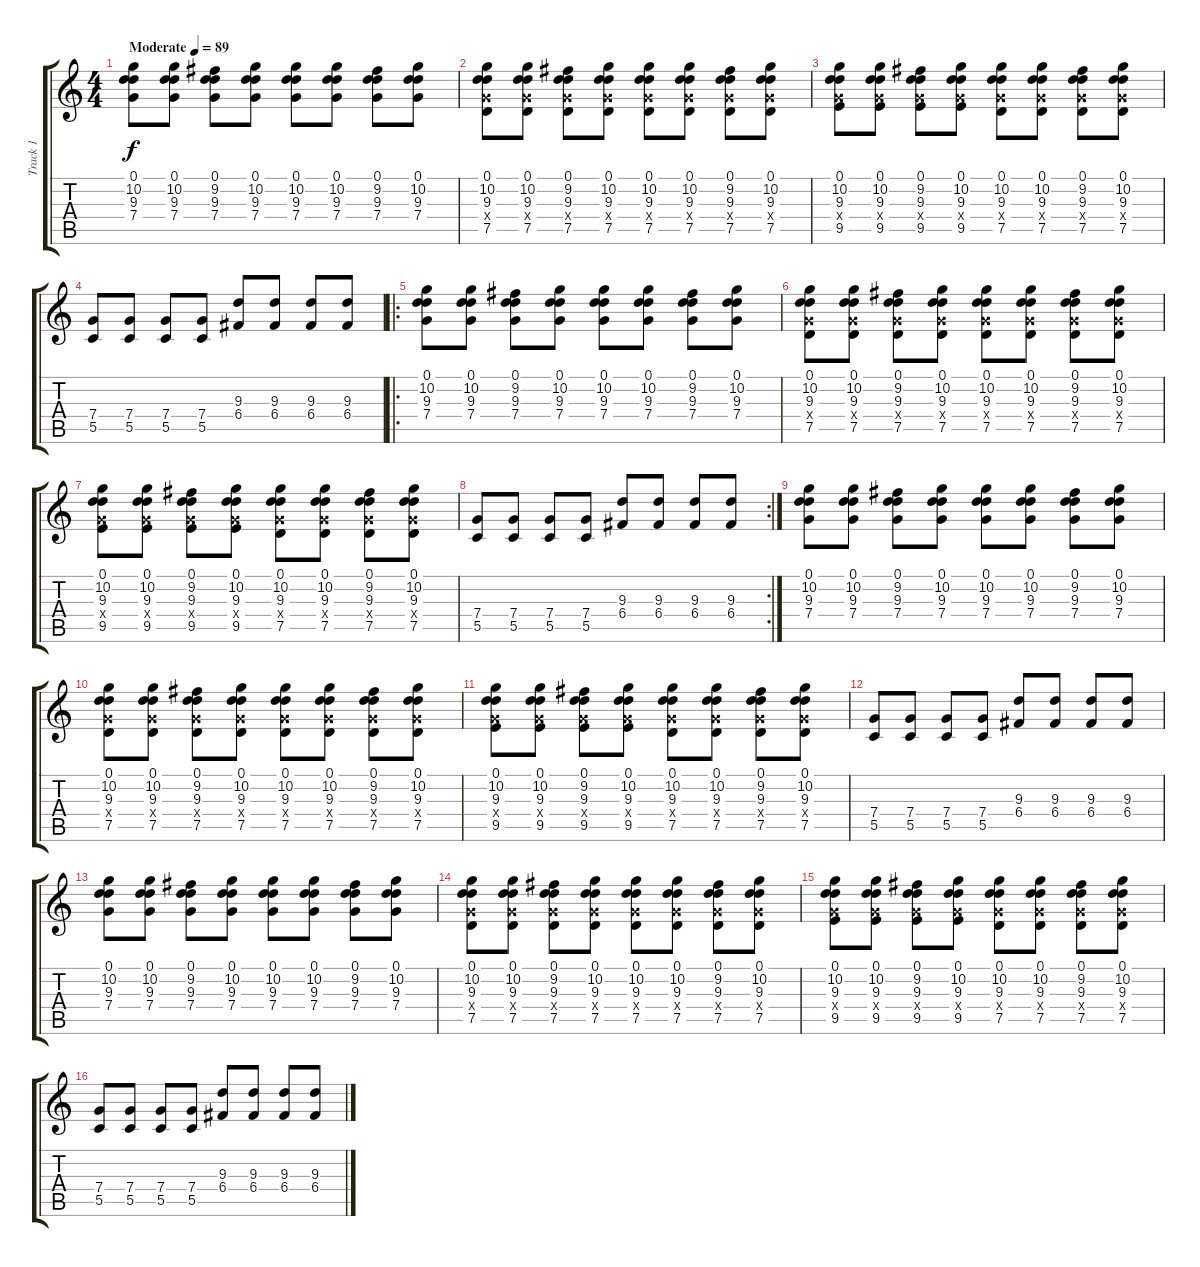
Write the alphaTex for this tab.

\track ("Track 1" "Track 1") {instrument acousticguitarsteel}
\staff {score tabs}
\tuning (D4 A3 F3 C3 G2 D2) {hide}
\ts (4 4)
\tempo (89 "Moderate")
\clef g2
\ks c
(0.1 10.2 9.3 7.4).8{dy f instrument acousticguitarsteel} (0.1 10.2 9.3 7.4).8 (0.1 9.2 9.3 7.4).8 (0.1 10.2 9.3 7.4).8 (0.1 10.2 9.3 7.4).8 (0.1 10.2 9.3 7.4).8 (0.1 9.2 9.3 7.4).8 (0.1 10.2 9.3 7.4).8 |
(0.1 10.2 9.3 7.4{x} 7.5).8 (0.1 10.2 9.3 7.4{x} 7.5).8 (0.1 9.2 9.3 7.4{x} 7.5).8 (0.1 10.2 9.3 7.4{x} 7.5).8 (0.1 10.2 9.3 7.4{x} 7.5).8 (0.1 10.2 9.3 7.4{x} 7.5).8 (0.1 9.2 9.3 7.4{x} 7.5).8 (0.1 10.2 9.3 7.4{x} 7.5).8 |
(0.1 10.2 9.3 7.4{x} 9.5).8 (0.1 10.2 9.3 7.4{x} 9.5).8 (0.1 9.2 9.3 7.4{x} 9.5).8 (0.1 10.2 9.3 7.4{x} 9.5).8 (0.1 10.2 9.3 7.4{x} 7.5).8 (0.1 10.2 9.3 7.4{x} 7.5).8 (0.1 9.2 9.3 7.4{x} 7.5).8 (0.1 10.2 9.3 7.4{x} 7.5).8 |
(7.4 5.5).8 (7.4 5.5).8 (7.4 5.5).8 (7.4 5.5).8 (9.3 6.4).8 (9.3 6.4).8 (9.3 6.4).8 (9.3 6.4).8 |
\ro
(0.1 10.2 9.3 7.4).8 (0.1 10.2 9.3 7.4).8 (0.1 9.2 9.3 7.4).8 (0.1 10.2 9.3 7.4).8 (0.1 10.2 9.3 7.4).8 (0.1 10.2 9.3 7.4).8 (0.1 9.2 9.3 7.4).8 (0.1 10.2 9.3 7.4).8 |
(0.1 10.2 9.3 7.4{x} 7.5).8 (0.1 10.2 9.3 7.4{x} 7.5).8 (0.1 9.2 9.3 7.4{x} 7.5).8 (0.1 10.2 9.3 7.4{x} 7.5).8 (0.1 10.2 9.3 7.4{x} 7.5).8 (0.1 10.2 9.3 7.4{x} 7.5).8 (0.1 9.2 9.3 7.4{x} 7.5).8 (0.1 10.2 9.3 7.4{x} 7.5).8 |
(0.1 10.2 9.3 7.4{x} 9.5).8 (0.1 10.2 9.3 7.4{x} 9.5).8 (0.1 9.2 9.3 7.4{x} 9.5).8 (0.1 10.2 9.3 7.4{x} 9.5).8 (0.1 10.2 9.3 7.4{x} 7.5).8 (0.1 10.2 9.3 7.4{x} 7.5).8 (0.1 9.2 9.3 7.4{x} 7.5).8 (0.1 10.2 9.3 7.4{x} 7.5).8 |
\rc 2
(7.4 5.5).8 (7.4 5.5).8 (7.4 5.5).8 (7.4 5.5).8 (9.3 6.4).8 (9.3 6.4).8 (9.3 6.4).8 (9.3 6.4).8 |
(0.1 10.2 9.3 7.4).8 (0.1 10.2 9.3 7.4).8 (0.1 9.2 9.3 7.4).8 (0.1 10.2 9.3 7.4).8 (0.1 10.2 9.3 7.4).8 (0.1 10.2 9.3 7.4).8 (0.1 9.2 9.3 7.4).8 (0.1 10.2 9.3 7.4).8 |
(0.1 10.2 9.3 7.4{x} 7.5).8 (0.1 10.2 9.3 7.4{x} 7.5).8 (0.1 9.2 9.3 7.4{x} 7.5).8 (0.1 10.2 9.3 7.4{x} 7.5).8 (0.1 10.2 9.3 7.4{x} 7.5).8 (0.1 10.2 9.3 7.4{x} 7.5).8 (0.1 9.2 9.3 7.4{x} 7.5).8 (0.1 10.2 9.3 7.4{x} 7.5).8 |
(0.1 10.2 9.3 7.4{x} 9.5).8 (0.1 10.2 9.3 7.4{x} 9.5).8 (0.1 9.2 9.3 7.4{x} 9.5).8 (0.1 10.2 9.3 7.4{x} 9.5).8 (0.1 10.2 9.3 7.4{x} 7.5).8 (0.1 10.2 9.3 7.4{x} 7.5).8 (0.1 9.2 9.3 7.4{x} 7.5).8 (0.1 10.2 9.3 7.4{x} 7.5).8 |
(7.4 5.5).8 (7.4 5.5).8 (7.4 5.5).8 (7.4 5.5).8 (9.3 6.4).8 (9.3 6.4).8 (9.3 6.4).8 (9.3 6.4).8 |
(0.1 10.2 9.3 7.4).8 (0.1 10.2 9.3 7.4).8 (0.1 9.2 9.3 7.4).8 (0.1 10.2 9.3 7.4).8 (0.1 10.2 9.3 7.4).8 (0.1 10.2 9.3 7.4).8 (0.1 9.2 9.3 7.4).8 (0.1 10.2 9.3 7.4).8 |
(0.1 10.2 9.3 7.4{x} 7.5).8 (0.1 10.2 9.3 7.4{x} 7.5).8 (0.1 9.2 9.3 7.4{x} 7.5).8 (0.1 10.2 9.3 7.4{x} 7.5).8 (0.1 10.2 9.3 7.4{x} 7.5).8 (0.1 10.2 9.3 7.4{x} 7.5).8 (0.1 9.2 9.3 7.4{x} 7.5).8 (0.1 10.2 9.3 7.4{x} 7.5).8 |
(0.1 10.2 9.3 7.4{x} 9.5).8 (0.1 10.2 9.3 7.4{x} 9.5).8 (0.1 9.2 9.3 7.4{x} 9.5).8 (0.1 10.2 9.3 7.4{x} 9.5).8 (0.1 10.2 9.3 7.4{x} 7.5).8 (0.1 10.2 9.3 7.4{x} 7.5).8 (0.1 9.2 9.3 7.4{x} 7.5).8 (0.1 10.2 9.3 7.4{x} 7.5).8 |
(7.4 5.5).8 (7.4 5.5).8 (7.4 5.5).8 (7.4 5.5).8 (9.3 6.4).8 (9.3 6.4).8 (9.3 6.4).8 (9.3 6.4).8
